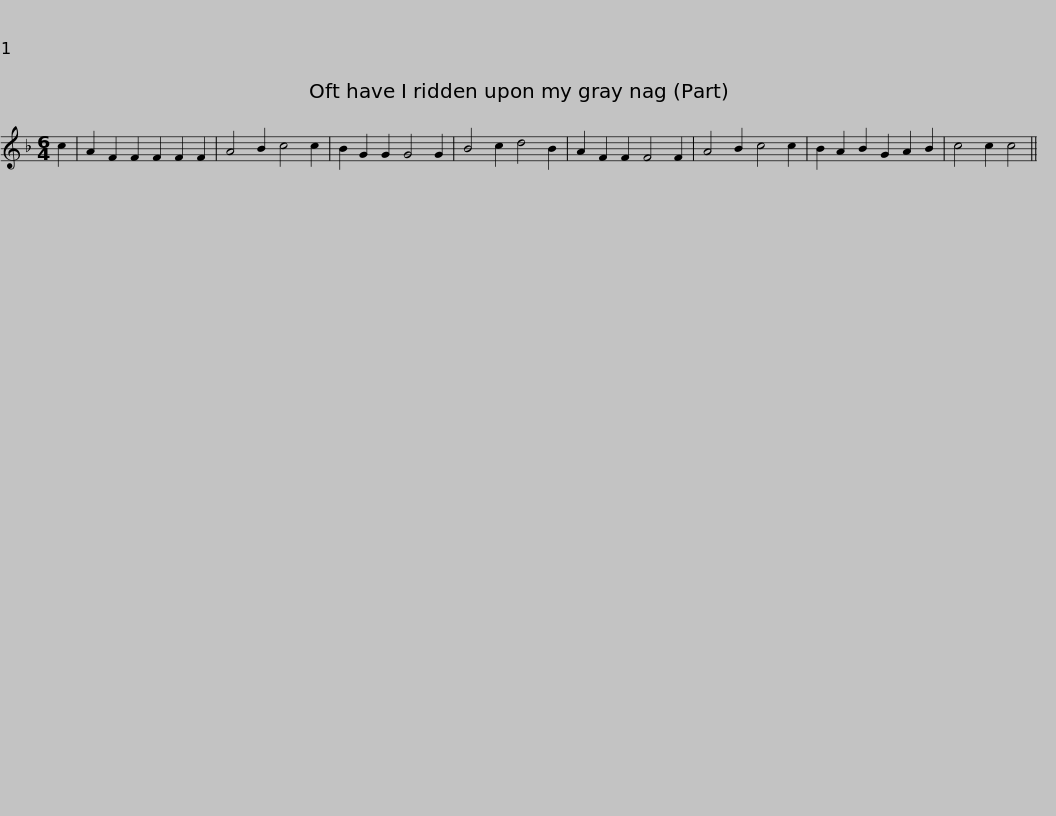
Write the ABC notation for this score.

X:1
L:1/8
M:6/4
I:linebreak $
K:F
V:1 treble
V:1
 c2 | A2 F2 F2 F2 F2 F2 | A4 B2 c4 c2 | B2 G2 G2 G4 G2 | B4 c2 d4 B2 | %5
 A2 F2 F2 F4 F2 | A4 B2 c4 c2 | B2 A2 B2 G2 A2 B2 | c4 c2 c4 || %9
